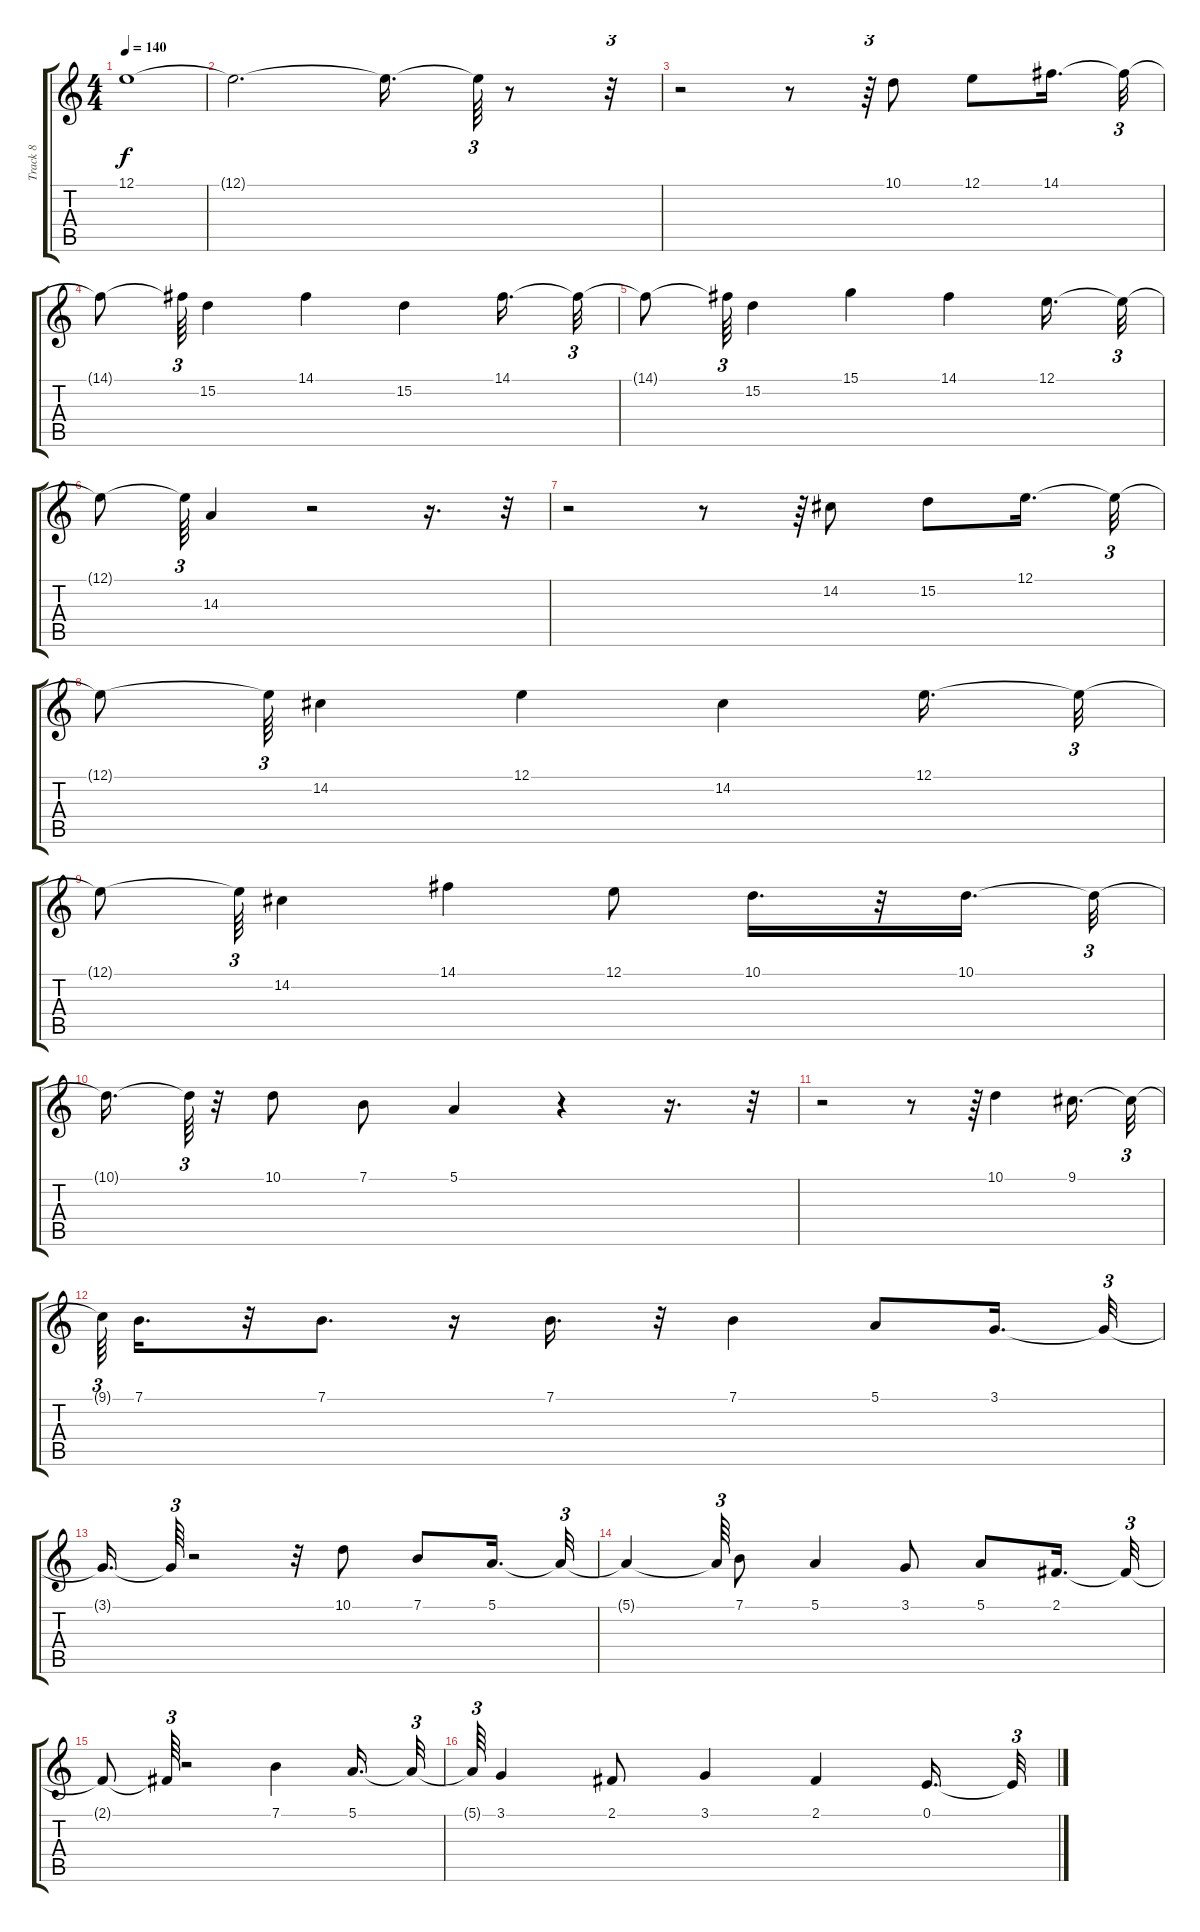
\track ("Track 8" "Track 8") {instrument pad4choir}
\staff {score tabs}
\tuning (E4 B3 G3 D3 A2 E2) {hide}
\ts (4 4)
\tempo 140
\clef g2
\ks c
12.1{t}.1{dy f} |
12.1{t}.2{d} 12.1{t}.16{d} 12.1{t}.64{tu (3 2)} r.8 r.32{tu (3 2)} |
r.2 r.8 r.64{tu (3 2)} 10.1.8 12.1.8 14.1.16{d} 14.1{t}.32{tu (3 2)} |
14.1{t}.8 14.1{t}.64{tu (3 2)} 15.2.4 14.1.4 15.2.4 14.1.16{d} 14.1{t}.32{tu (3 2)} |
14.1{t}.8 14.1{t}.64{tu (3 2)} 15.2.4 15.1.4 14.1.4 12.1.16{d} 12.1{t}.32{tu (3 2)} |
12.1{t}.8 12.1{t}.64{tu (3 2)} 14.3.4 r.2 r.16{d} r.32{tu (3 2)} |
r.2 r.8 r.64{tu (3 2)} 14.2.8 15.2.8 12.1.16{d} 12.1{t}.32{tu (3 2)} |
12.1{t}.8 12.1{t}.64{tu (3 2)} 14.2.4 12.1.4 14.2.4 12.1.16{d} 12.1{t}.32{tu (3 2)} |
12.1{t}.8 12.1{t}.64{tu (3 2)} 14.2.4 14.1.4 12.1.8 10.1.16{d} r.32 10.1.16{d} 10.1{t}.32{tu (3 2)} |
10.1{t}.16{d} 10.1{t}.64{tu (3 2)} r.32 10.1.8 7.1.8 5.1.4 r.4 r.16{d} r.32{tu (3 2)} |
r.2 r.8 r.64{tu (3 2)} 10.1.4 9.1.16{d} 9.1{t}.32{tu (3 2)} |
9.1{t}.64{tu (3 2)} 7.1.16{d} r.32 7.1.8{d} r.16 7.1.16{d} r.32 7.1.4 5.1.8 3.1.16{d} 3.1{t}.32{tu (3 2)} |
3.1{t}.16{d} 3.1{t}.64{tu (3 2)} r.2 r.32 10.1.8 7.1.8 5.1.16{d} 5.1{t}.32{tu (3 2)} |
5.1{t}.4 5.1{t}.64{tu (3 2)} 7.1.8 5.1.4 3.1.8 5.1.8 2.1.16{d} 2.1{t}.32{tu (3 2)} |
2.1{t}.8 2.1{t}.64{tu (3 2)} r.2 7.1.4 5.1.16{d} 5.1{t}.32{tu (3 2)} |
5.1{t}.64{tu (3 2)} 3.1.4 2.1.8 3.1.4 2.1.4 0.1.16{d} 0.1{t}.32{tu (3 2)}
